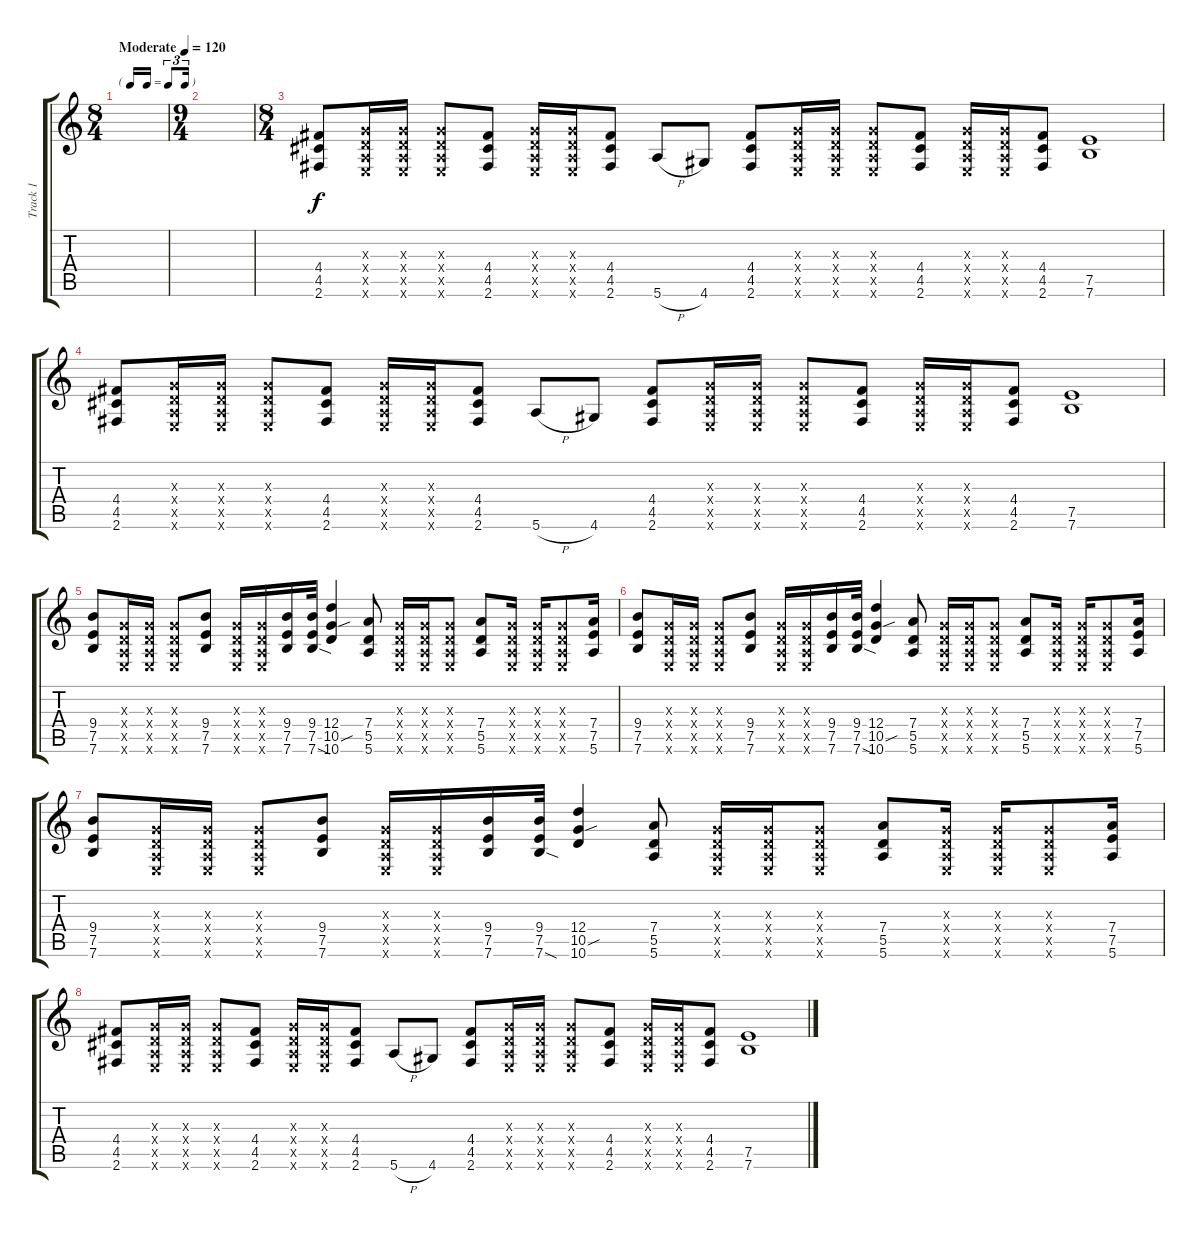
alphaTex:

\track ("Track 1" "Track 1") {instrument distortionguitar}
\staff {score tabs}
\tuning (E4 B3 G3 D3 A2 E2) {hide}
\ts (8 4)
\tf triplet16th
\tempo (120 "Moderate")
\clef g2
\ks c
|
\ts (9 4)
|
\ts (8 4)
(4.4 4.5 2.6).8 (0.3{x} 0.4{x} 0.5{x} 0.6{x}).16 (0.3{x} 0.4{x} 0.5{x} 0.6{x}).16 (0.3{x} 0.4{x} 0.5{x} 0.6{x}).8 (4.4 4.5 2.6).8 (0.3{x} 0.4{x} 0.5{x} 0.6{x}).16 (0.3{x} 0.4{x} 0.5{x} 0.6{x}).16 (4.4 4.5 2.6).8 5.6{h}.8 4.6.8 (4.4 4.5 2.6).8 (0.3{x} 0.4{x} 0.5{x} 0.6{x}).16 (0.3{x} 0.4{x} 0.5{x} 0.6{x}).16 (0.3{x} 0.4{x} 0.5{x} 0.6{x}).8 (4.4 4.5 2.6).8 (0.3{x} 0.4{x} 0.5{x} 0.6{x}).16 (0.3{x} 0.4{x} 0.5{x} 0.6{x}).16 (4.4 4.5 2.6).8 (7.5 7.6).1 |
(4.4 4.5 2.6).8 (0.3{x} 0.4{x} 0.5{x} 0.6{x}).16 (0.3{x} 0.4{x} 0.5{x} 0.6{x}).16 (0.3{x} 0.4{x} 0.5{x} 0.6{x}).8 (4.4 4.5 2.6).8 (0.3{x} 0.4{x} 0.5{x} 0.6{x}).16 (0.3{x} 0.4{x} 0.5{x} 0.6{x}).16 (4.4 4.5 2.6).8 5.6{h}.8 4.6.8 (4.4 4.5 2.6).8 (0.3{x} 0.4{x} 0.5{x} 0.6{x}).16 (0.3{x} 0.4{x} 0.5{x} 0.6{x}).16 (0.3{x} 0.4{x} 0.5{x} 0.6{x}).8 (4.4 4.5 2.6).8 (0.3{x} 0.4{x} 0.5{x} 0.6{x}).16 (0.3{x} 0.4{x} 0.5{x} 0.6{x}).16 (4.4 4.5 2.6).8 (7.5 7.6).1 |
(9.4 7.5 7.6).8 (0.3{x} 0.4{x} 0.5{x} 0.6{x}).16 (0.3{x} 0.4{x} 0.5{x} 0.6{x}).16 (0.3{x} 0.4{x} 0.5{x} 0.6{x}).8 (9.4 7.5 7.6).8 (0.3{x} 0.4{x} 0.5{x} 0.6{x}).16 (0.3{x} 0.4{x} 0.5{x} 0.6{x}).16 (9.4 7.5 7.6).16 (9.4 7.5 7.6{sod}).32 (12.4 10.5{sou} 10.6).4 (7.4 5.5 5.6).8 (0.3{x} 0.4{x} 0.5{x} 0.6{x}).16 (0.3{x} 0.4{x} 0.5{x} 0.6{x}).16 (0.3{x} 0.4{x} 0.5{x} 0.6{x}).8 (7.4 5.5 5.6).8 (0.3{x} 0.4{x} 0.5{x} 0.6{x}).16 (0.3{x} 0.4{x} 0.5{x} 0.6{x}).16 (0.3{x} 0.4{x} 0.5{x} 0.6{x}).8 (7.4 7.5 5.6).16 |
(9.4 7.5 7.6).8 (0.3{x} 0.4{x} 0.5{x} 0.6{x}).16 (0.3{x} 0.4{x} 0.5{x} 0.6{x}).16 (0.3{x} 0.4{x} 0.5{x} 0.6{x}).8 (9.4 7.5 7.6).8 (0.3{x} 0.4{x} 0.5{x} 0.6{x}).16 (0.3{x} 0.4{x} 0.5{x} 0.6{x}).16 (9.4 7.5 7.6).16 (9.4 7.5 7.6{sod}).32 (12.4 10.5{sou} 10.6).4 (7.4 5.5 5.6).8 (0.3{x} 0.4{x} 0.5{x} 0.6{x}).16 (0.3{x} 0.4{x} 0.5{x} 0.6{x}).16 (0.3{x} 0.4{x} 0.5{x} 0.6{x}).8 (7.4 5.5 5.6).8 (0.3{x} 0.4{x} 0.5{x} 0.6{x}).16 (0.3{x} 0.4{x} 0.5{x} 0.6{x}).16 (0.3{x} 0.4{x} 0.5{x} 0.6{x}).8 (7.4 7.5 5.6).16 |
(9.4 7.5 7.6).8 (0.3{x} 0.4{x} 0.5{x} 0.6{x}).16 (0.3{x} 0.4{x} 0.5{x} 0.6{x}).16 (0.3{x} 0.4{x} 0.5{x} 0.6{x}).8 (9.4 7.5 7.6).8 (0.3{x} 0.4{x} 0.5{x} 0.6{x}).16 (0.3{x} 0.4{x} 0.5{x} 0.6{x}).16 (9.4 7.5 7.6).16 (9.4 7.5 7.6{sod}).32 (12.4 10.5{sou} 10.6).4 (7.4 5.5 5.6).8 (0.3{x} 0.4{x} 0.5{x} 0.6{x}).16 (0.3{x} 0.4{x} 0.5{x} 0.6{x}).16 (0.3{x} 0.4{x} 0.5{x} 0.6{x}).8 (7.4 5.5 5.6).8 (0.3{x} 0.4{x} 0.5{x} 0.6{x}).16 (0.3{x} 0.4{x} 0.5{x} 0.6{x}).16 (0.3{x} 0.4{x} 0.5{x} 0.6{x}).8 (7.4 7.5 5.6).16 |
(4.4 4.5 2.6).8 (0.3{x} 0.4{x} 0.5{x} 0.6{x}).16 (0.3{x} 0.4{x} 0.5{x} 0.6{x}).16 (0.3{x} 0.4{x} 0.5{x} 0.6{x}).8 (4.4 4.5 2.6).8 (0.3{x} 0.4{x} 0.5{x} 0.6{x}).16 (0.3{x} 0.4{x} 0.5{x} 0.6{x}).16 (4.4 4.5 2.6).8 5.6{h}.8 4.6.8 (4.4 4.5 2.6).8 (0.3{x} 0.4{x} 0.5{x} 0.6{x}).16 (0.3{x} 0.4{x} 0.5{x} 0.6{x}).16 (0.3{x} 0.4{x} 0.5{x} 0.6{x}).8 (4.4 4.5 2.6).8 (0.3{x} 0.4{x} 0.5{x} 0.6{x}).16 (0.3{x} 0.4{x} 0.5{x} 0.6{x}).16 (4.4 4.5 2.6).8 (7.5 7.6).1
